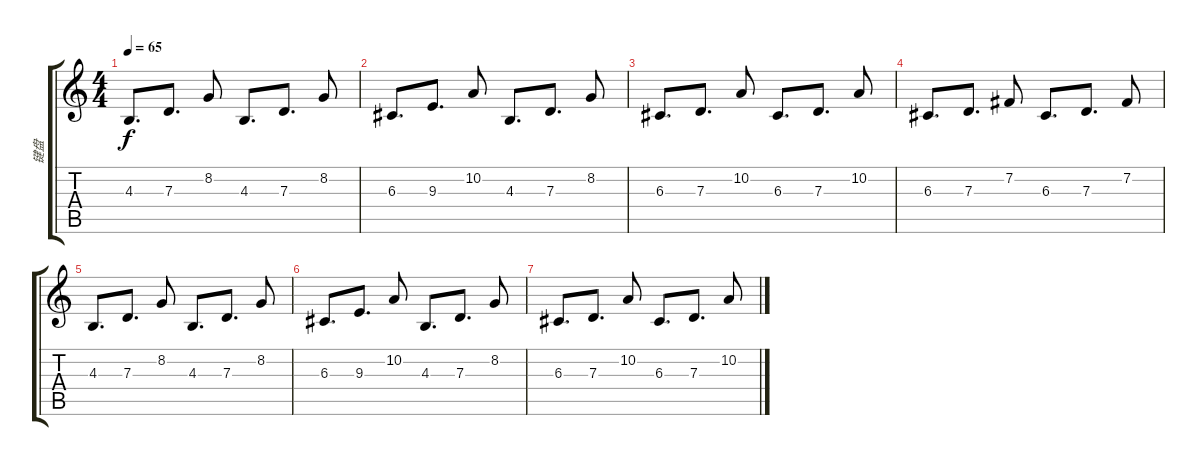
\track ("键盘" "键盘") {instrument vibraphone}
\staff {score tabs}
\tuning (E4 B3 G3 D3 A2 E2) {hide}
\ts (4 4)
\tempo 65
\clef g2
\ks c
4.3.8{d dy f} 7.3.8{d} 8.2.8 4.3.8{d} 7.3.8{d} 8.2.8 |
6.3.8{d} 9.3.8{d} 10.2.8 4.3.8{d} 7.3.8{d} 8.2.8 |
6.3.8{d} 7.3.8{d} 10.2.8 6.3.8{d} 7.3.8{d} 10.2.8 |
6.3.8{d} 7.3.8{d} 7.2.8 6.3.8{d} 7.3.8{d} 7.2.8 |
4.3.8{d} 7.3.8{d} 8.2.8 4.3.8{d} 7.3.8{d} 8.2.8 |
6.3.8{d} 9.3.8{d} 10.2.8 4.3.8{d} 7.3.8{d} 8.2.8 |
6.3.8{d} 7.3.8{d} 10.2.8 6.3.8{d} 7.3.8{d} 10.2.8
